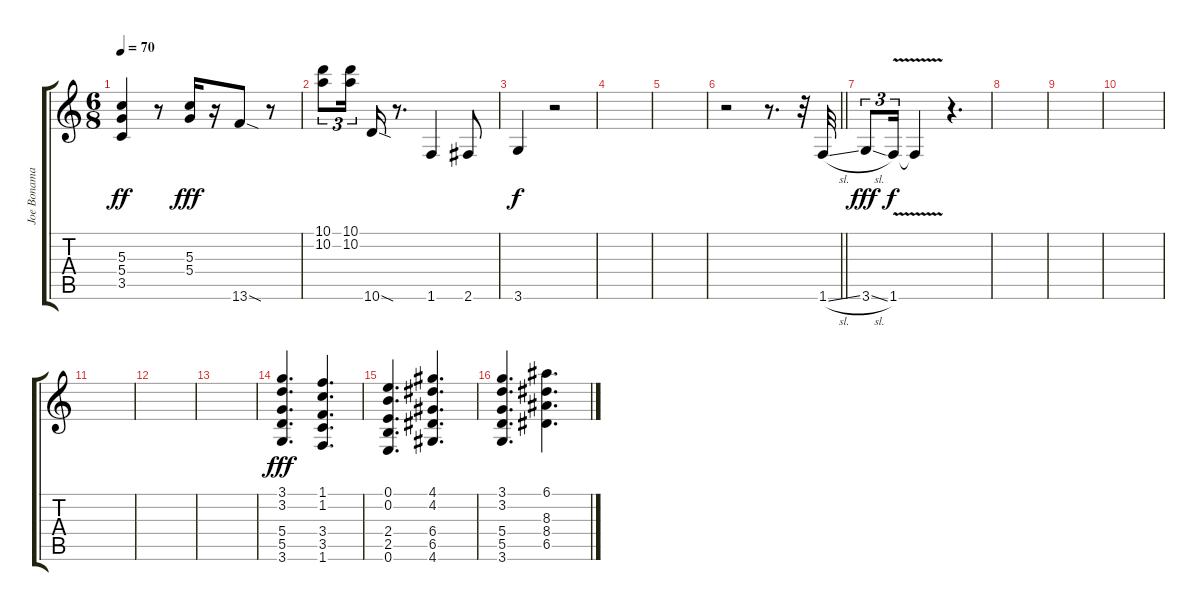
\track ("Joe Bonamassa Guitar" "Joe Bonama") {instrument electricguitarjazz}
\staff {score tabs}
\tuning (E4 B3 G3 D3 A2 E2) {hide}
\ts (6 8)
\tempo 70
\clef g2
\ks c
(5.3 5.4 3.5).4{dy ff} r.8 (5.3 5.4).16{dy fff} r.16 13.6{sod}.8 r.8 |
(10.1 10.2).8{tu (3 2)} (10.1 10.2).16{tu (3 2)} 10.6{sod}.16 r.8{d} 1.6.4 2.6.8 |
3.6.4{dy f} r.2 |
|
|
\barLineRight lightlight
r.2 r.8{d} r.32 1.6{sl}.32 |
3.6{sl}.8{tu (3 2) dy fff} 1.6{v}.16{tu (3 2) dy f} 1.6{t}.4 r.4{d} |
|
|
|
|
|
|
(3.1 3.2 5.4 5.5 3.6).4{d dy fff} (1.1 1.2 3.4 3.5 1.6).4{d} |
(0.1 0.2 2.4 2.5 0.6).4{d} (4.1 4.2 6.4 6.5 4.6).4{d} |
(3.1 3.2 5.4 5.5 3.6).4{d} (6.1 8.3 8.4 6.5).4{d}
